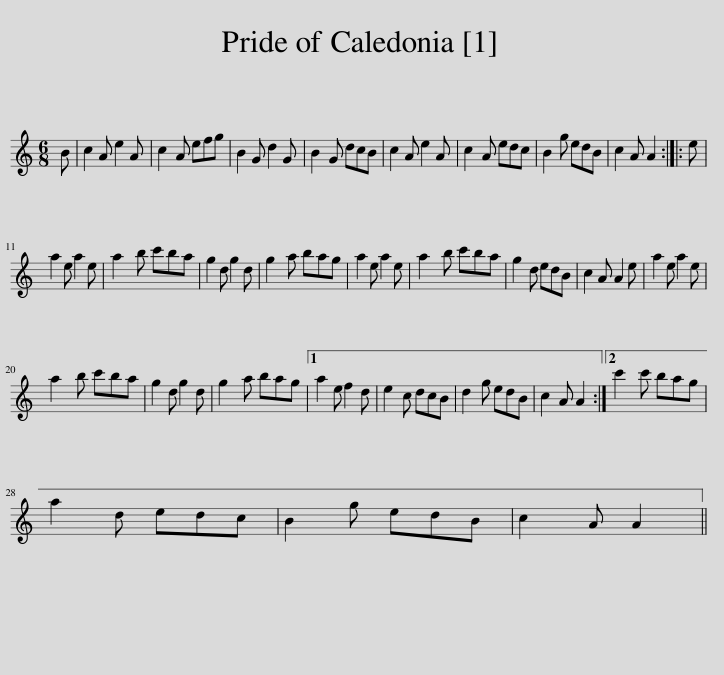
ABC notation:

X:1
L:1/8
M:6/8
I:linebreak $
K:C
V:1 treble
V:1
 B | c2 A e2 A | c2 A efg | B2 G d2 G | B2 G dcB | %5
 c2 A e2 A | c2 A edc | B2 g edB | c2 A A2 :: e |$ %10
 a2 e a2 e | a2 b c'ba | g2 d g2 d | g2 a bag | a2 e a2 e | %15
 a2 b c'ba | g2 d edB | c2 A A2 e | a2 e a2 e |$ a2 b c'ba | %20
 g2 d g2 d | g2 a bag |1 a2 e f2 d | e2 c dcB | d2 g edB | %25
 c2 A A2 :|2 c'2 c' bag |$ a2 d edc | B2 g edB | c2 A A2 || %30
